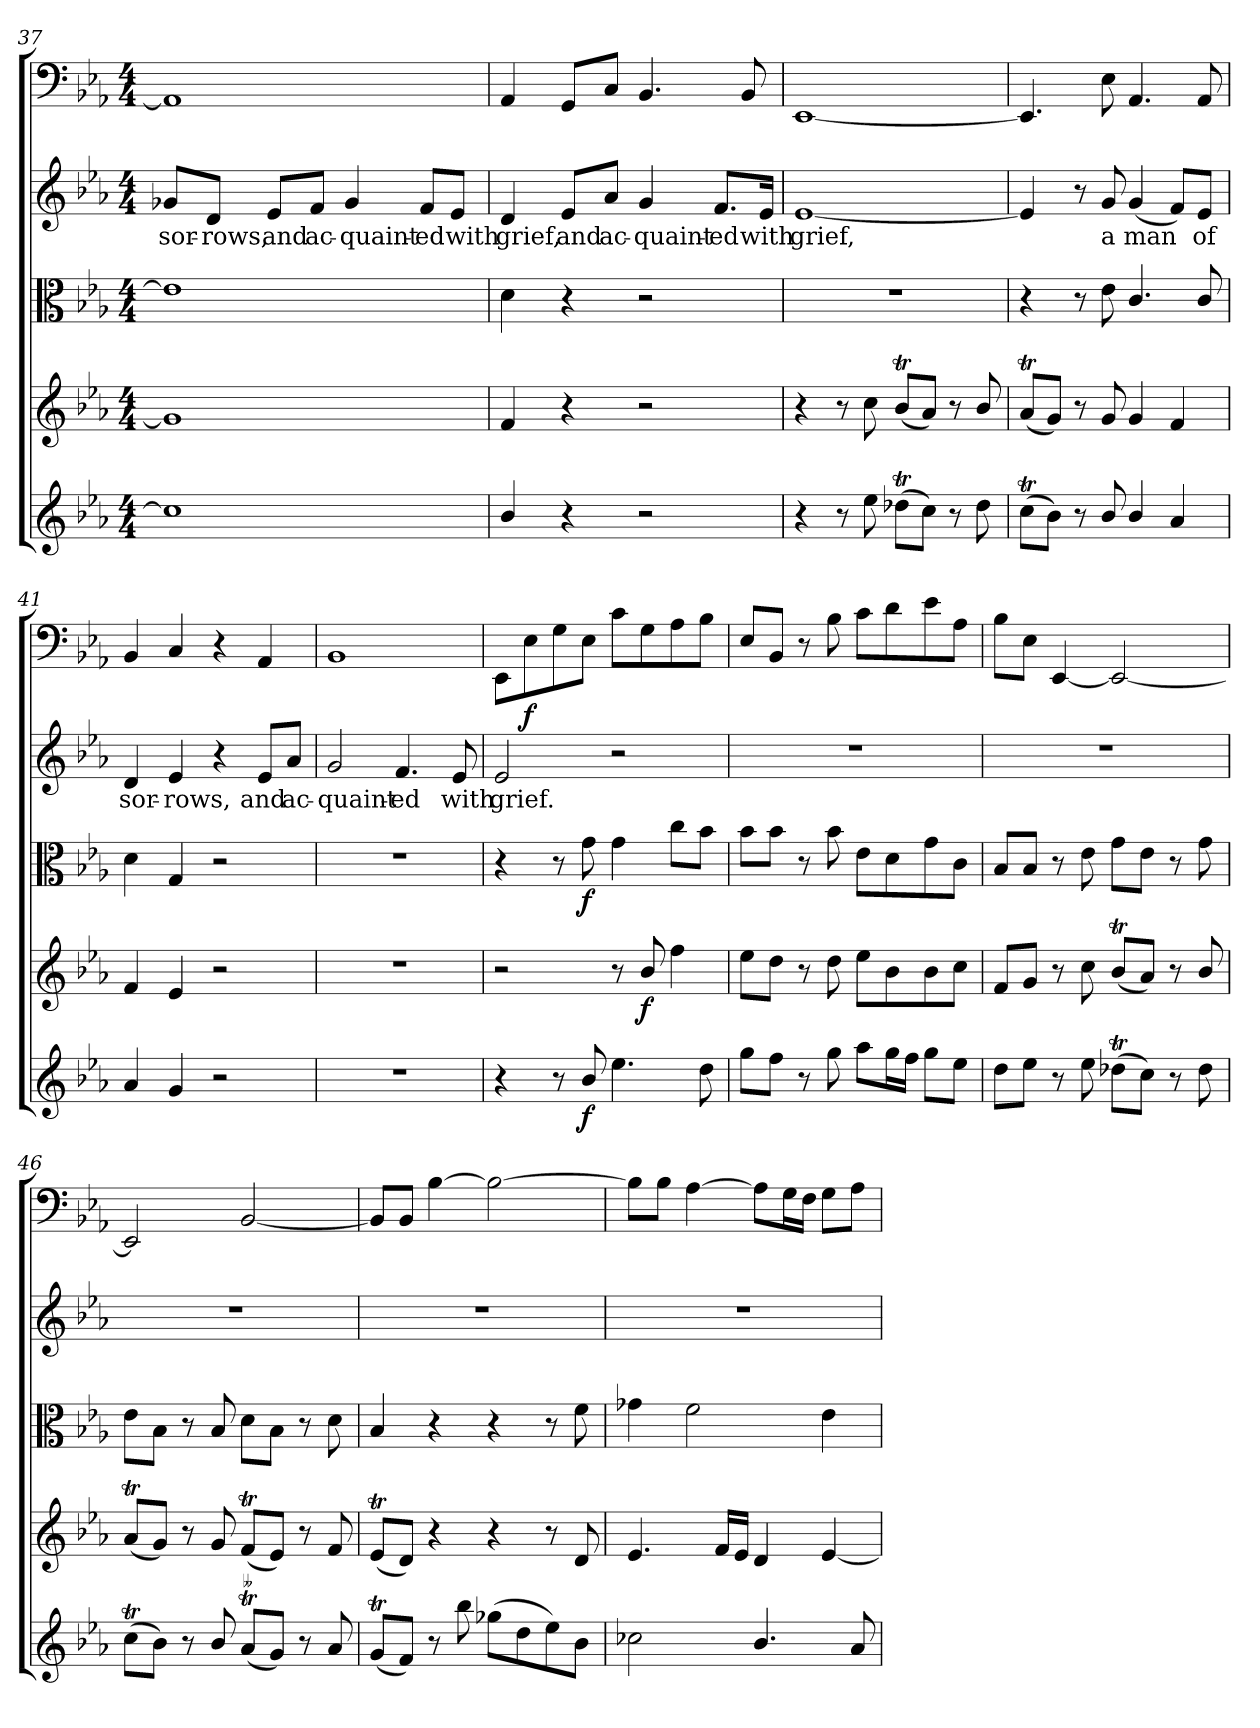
**kern	**dynam	**kern	**dynam	**kern	**dynam	**kern	**text	**kern	**dynam
*part5	*part5	*part4	*part4	*part3	*part3	*part2	*part2	*part1	*part1
*staff5	*staff5	*staff4	*staff4	*staff3	*staff3	*staff2	*staff2	*staff1	*staff1
*clefG2	*	*clefG2	*	*clefC3	*	*clefG2	*	*clefF4	*
*k[b-e-a-]	*	*k[b-e-a-]	*	*k[b-e-a-]	*	*k[b-e-a-]	*	*k[b-e-a-]	*
*E-:	*	*E-:	*	*E-:	*	*E-:	*	*E-:	*
*M4/4	*	*M4/4	*	*M4/4	*	*M4/4	*	*M4/4	*
=37	=37	=37	=37	=37	=37	=37	=37	=37	=37
1cc\]	.	1g-/]	.	1e-\]	.	8g-X/L	sor-	1AA/]	.
.	.	.	.	.	.	8d/J	-rows,	.	.
.	.	.	.	.	.	8e-/L	and	.	.
.	.	.	.	.	.	8f/J	ac-	.	.
.	.	.	.	.	.	4g-/	-quaint-	.	.
.	.	.	.	.	.	8f/L	-ed	.	.
.	.	.	.	.	.	8e-/J	with	.	.
=38	=38	=38	=38	=38	=38	=38	=38	=38	=38
4b-/	.	4f/	.	4d\	.	4d/	grief,	4AA-/	.
4r	.	4r	.	4r	.	8e-/L	and	8GG/L	.
.	.	.	.	.	.	8a-/J	ac-	8C/J	.
2r	.	2r	.	2r	.	4g/	-quaint-	4.BB-/	.
.	.	.	.	.	.	8.f/L	-ed	.	.
.	.	.	.	.	.	.	.	8BB-/	.
.	.	.	.	.	.	16e-/Jk	with	.	.
=39	=39	=39	=39	=39	=39	=39	=39	=39	=39
4r	.	4r	.	1r	.	[1e-/	grief,	[1EE-/	.
8r	.	8r	.	.	.	.	.	.	.
8ee-\	.	8cc\	.	.	.	.	.	.	.
(8dd-XT\L	.	(8b-T/L	.	.	.	.	.	.	.
8cc\J)	.	8a-/J)	.	.	.	.	.	.	.
8r	.	8r	.	.	.	.	.	.	.
8dd-\	.	8b-/	.	.	.	.	.	.	.
=40	=40	=40	=40	=40	=40	=40	=40	=40	=40
(8ccT\L	.	(8a-T/L	.	4r	.	4e-/]	.	4.EE-/]	.
8b-\J)	.	8g/J)	.	.	.	.	.	.	.
8r	.	8r	.	8r	.	8r	.	.	.
8b-/	.	8g/	.	8e-\	.	8g/	a	8E-\	.
4b-/	.	4g/	.	4.c/	.	(4g/	man	4.AA-/	.
4a-/	.	4f/	.	.	.	8f/L)	.	.	.
.	.	.	.	8c/	.	8e-/J	of	8AA-/	.
=41	=41	=41	=41	=41	=41	=41	=41	=41	=41
4a-/	.	4f/	.	4d\	.	4d/	sor-	4BB-/	.
4g/	.	4e-/	.	4G/	.	4e-/	-rows,	4C/	.
2r	.	2r	.	2r	.	4r	.	4r	.
.	.	.	.	.	.	8e-/L	and	4AA-/	.
.	.	.	.	.	.	8a-/J	ac-	.	.
=42	=42	=42	=42	=42	=42	=42	=42	=42	=42
1r	.	1r	.	1r	.	2g/	-quaint-	1BB-/	.
.	.	.	.	.	.	4.f/	-ed	.	.
.	.	.	.	.	.	8e-/	with	.	.
=43	=43	=43	=43	=43	=43	=43	=43	=43	=43
4r	.	2r	.	4r	.	2e-/	grief.	8EE-\L	.
.	.	.	.	.	.	.	.	8E-\	f
8r	.	.	.	8r	.	.	.	8G\	.
8b-/	f	.	.	8g\	f	.	.	8E-\J	.
4.ee-\	.	8r	.	4g\	.	2r	.	8c\L	.
.	.	8b-/	f	.	.	.	.	8G\	.
.	.	4ff\	.	8cc\L	.	.	.	8A-\	.
8dd\	.	.	.	8b-\J	.	.	.	8B-\J	.
=44	=44	=44	=44	=44	=44	=44	=44	=44	=44
8gg\L	.	8ee-\L	.	8b-\L	.	1r	.	8E-/L	.
8ff\J	.	8dd\J	.	8b-\J	.	.	.	8BB-/J	.
8r	.	8r	.	8r	.	.	.	8r	.
8gg\	.	8dd\	.	8b-\	.	.	.	8B-\	.
8aa-\L	.	8ee-\L	.	8e-\L	.	.	.	8c\L	.
16gg\L	.	8b-\	.	8d\	.	.	.	8d\	.
16ff\JJ	.	.	.	.	.	.	.	.	.
8gg\L	.	8b-\	.	8g\	.	.	.	8e-\	.
8ee-\J	.	8cc\J	.	8c\J	.	.	.	8A-\J	.
=45	=45	=45	=45	=45	=45	=45	=45	=45	=45
8dd\L	.	8f/L	.	8B-/L	.	1r	.	8B-\L	.
8ee-\J	.	8g/J	.	8B-/J	.	.	.	8E-\J	.
8r	.	8r	.	8r	.	.	.	[4EE-/	.
8ee-\	.	8cc\	.	8e-\	.	.	.	.	.
(8dd-XT\L	.	(8b-T/L	.	8g\L	.	.	.	2EE-/_	.
8cc\J)	.	8a-/J)	.	8e-\J	.	.	.	.	.
8r	.	8r	.	8r	.	.	.	.	.
8dd-\	.	8b-/	.	8g\	.	.	.	.	.
=46	=46	=46	=46	=46	=46	=46	=46	=46	=46
(8ccT\L	.	(8a-T/L	.	8e-\L	.	1r	.	2EE-/]	.
8b-\J)	.	8g/J)	.	8B-\J	.	.	.	.	.
8r	.	8r	.	8r	.	.	.	.	.
8b-/	.	8g/	.	8B-/	.	.	.	.	.
!LO:TR:acc=--	!	!	!	!	!	!	!	!	!
(8a-t/L	.	(8fT/L	.	8d\L	.	.	.	[2BB-/	.
8g/J)	.	8e-/J)	.	8B-\J	.	.	.	.	.
8r	.	8r	.	8r	.	.	.	.	.
8a-/	.	8f/	.	8d\	.	.	.	.	.
=47	=47	=47	=47	=47	=47	=47	=47	=47	=47
(8gt/L	.	(8e-T/L	.	4B-/	.	1r	.	8BB-/L]	.
8f/J)	.	8d/J)	.	.	.	.	.	8BB-/J	.
8r	.	4r	.	4r	.	.	.	[4B-\	.
8bb-\	.	.	.	.	.	.	.	.	.
(8gg-X\L	.	4r	.	4r	.	.	.	2B-\_	.
8dd\	.	.	.	.	.	.	.	.	.
8ee-\)	.	8r	.	8r	.	.	.	.	.
8b-\J	.	8d/	.	8f\	.	.	.	.	.
=48	=48	=48	=48	=48	=48	=48	=48	=48	=48
2cc-X\	.	4.e-/	.	4g-X\	.	1r	.	8B-\L]	.
.	.	.	.	.	.	.	.	8B-\J	.
.	.	.	.	2f\	.	.	.	[4A-\	.
.	.	16f/LL	.	.	.	.	.	.	.
.	.	16e-/JJ	.	.	.	.	.	.	.
4.b-/	.	4d/	.	.	.	.	.	8A-\L]	.
.	.	.	.	.	.	.	.	16G\L	.
.	.	.	.	.	.	.	.	16F\JJ	.
.	.	[4e-/	.	4e-\	.	.	.	8G\L	.
8a-/	.	.	.	.	.	.	.	8A-\J	.
=	=	=	=	=	=	=	=	=	=
*-	*-	*-	*-	*-	*-	*-	*-	*-	*-
